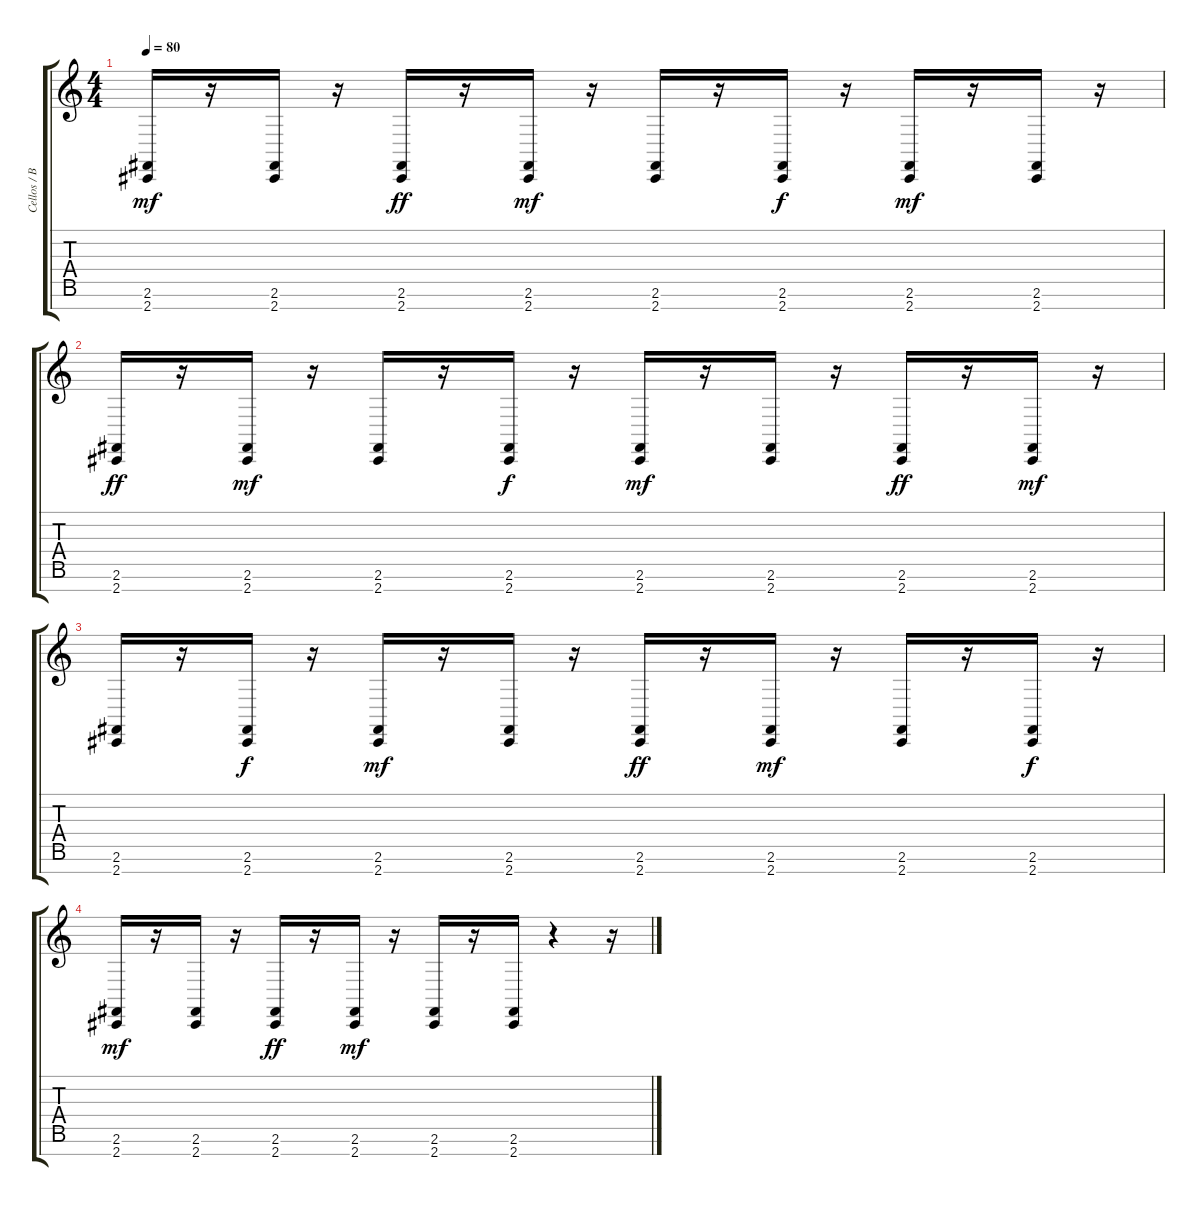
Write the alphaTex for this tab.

\track ("Cellos / Basses" "Cellos / B") {instrument stringensemble1}
\staff {score tabs}
\tuning (E4 B3 G3 D3 A2 E2 B1) {hide}
\ts (4 4)
\tempo 80
\clef g2
\ks c
(2.6 2.7).16{dy mf} r.16 (2.6 2.7).16 r.16 (2.6 2.7).16{dy ff} r.16 (2.6 2.7).16{dy mf} r.16 (2.6 2.7).16 r.16 (2.6 2.7).16{dy f} r.16 (2.6 2.7).16{dy mf} r.16 (2.6 2.7).16 r.16 |
(2.6 2.7).16{dy ff} r.16 (2.6 2.7).16{dy mf} r.16 (2.6 2.7).16 r.16 (2.6 2.7).16{dy f} r.16 (2.6 2.7).16{dy mf} r.16 (2.6 2.7).16 r.16 (2.6 2.7).16{dy ff} r.16 (2.6 2.7).16{dy mf} r.16 |
(2.6 2.7).16 r.16 (2.6 2.7).16{dy f} r.16 (2.6 2.7).16{dy mf} r.16 (2.6 2.7).16 r.16 (2.6 2.7).16{dy ff} r.16 (2.6 2.7).16{dy mf} r.16 (2.6 2.7).16 r.16 (2.6 2.7).16{dy f} r.16 |
(2.6 2.7).16{dy mf} r.16 (2.6 2.7).16 r.16 (2.6 2.7).16{dy ff} r.16 (2.6 2.7).16{dy mf} r.16 (2.6 2.7).16 r.16 (2.6 2.7).16 r.4 r.16
